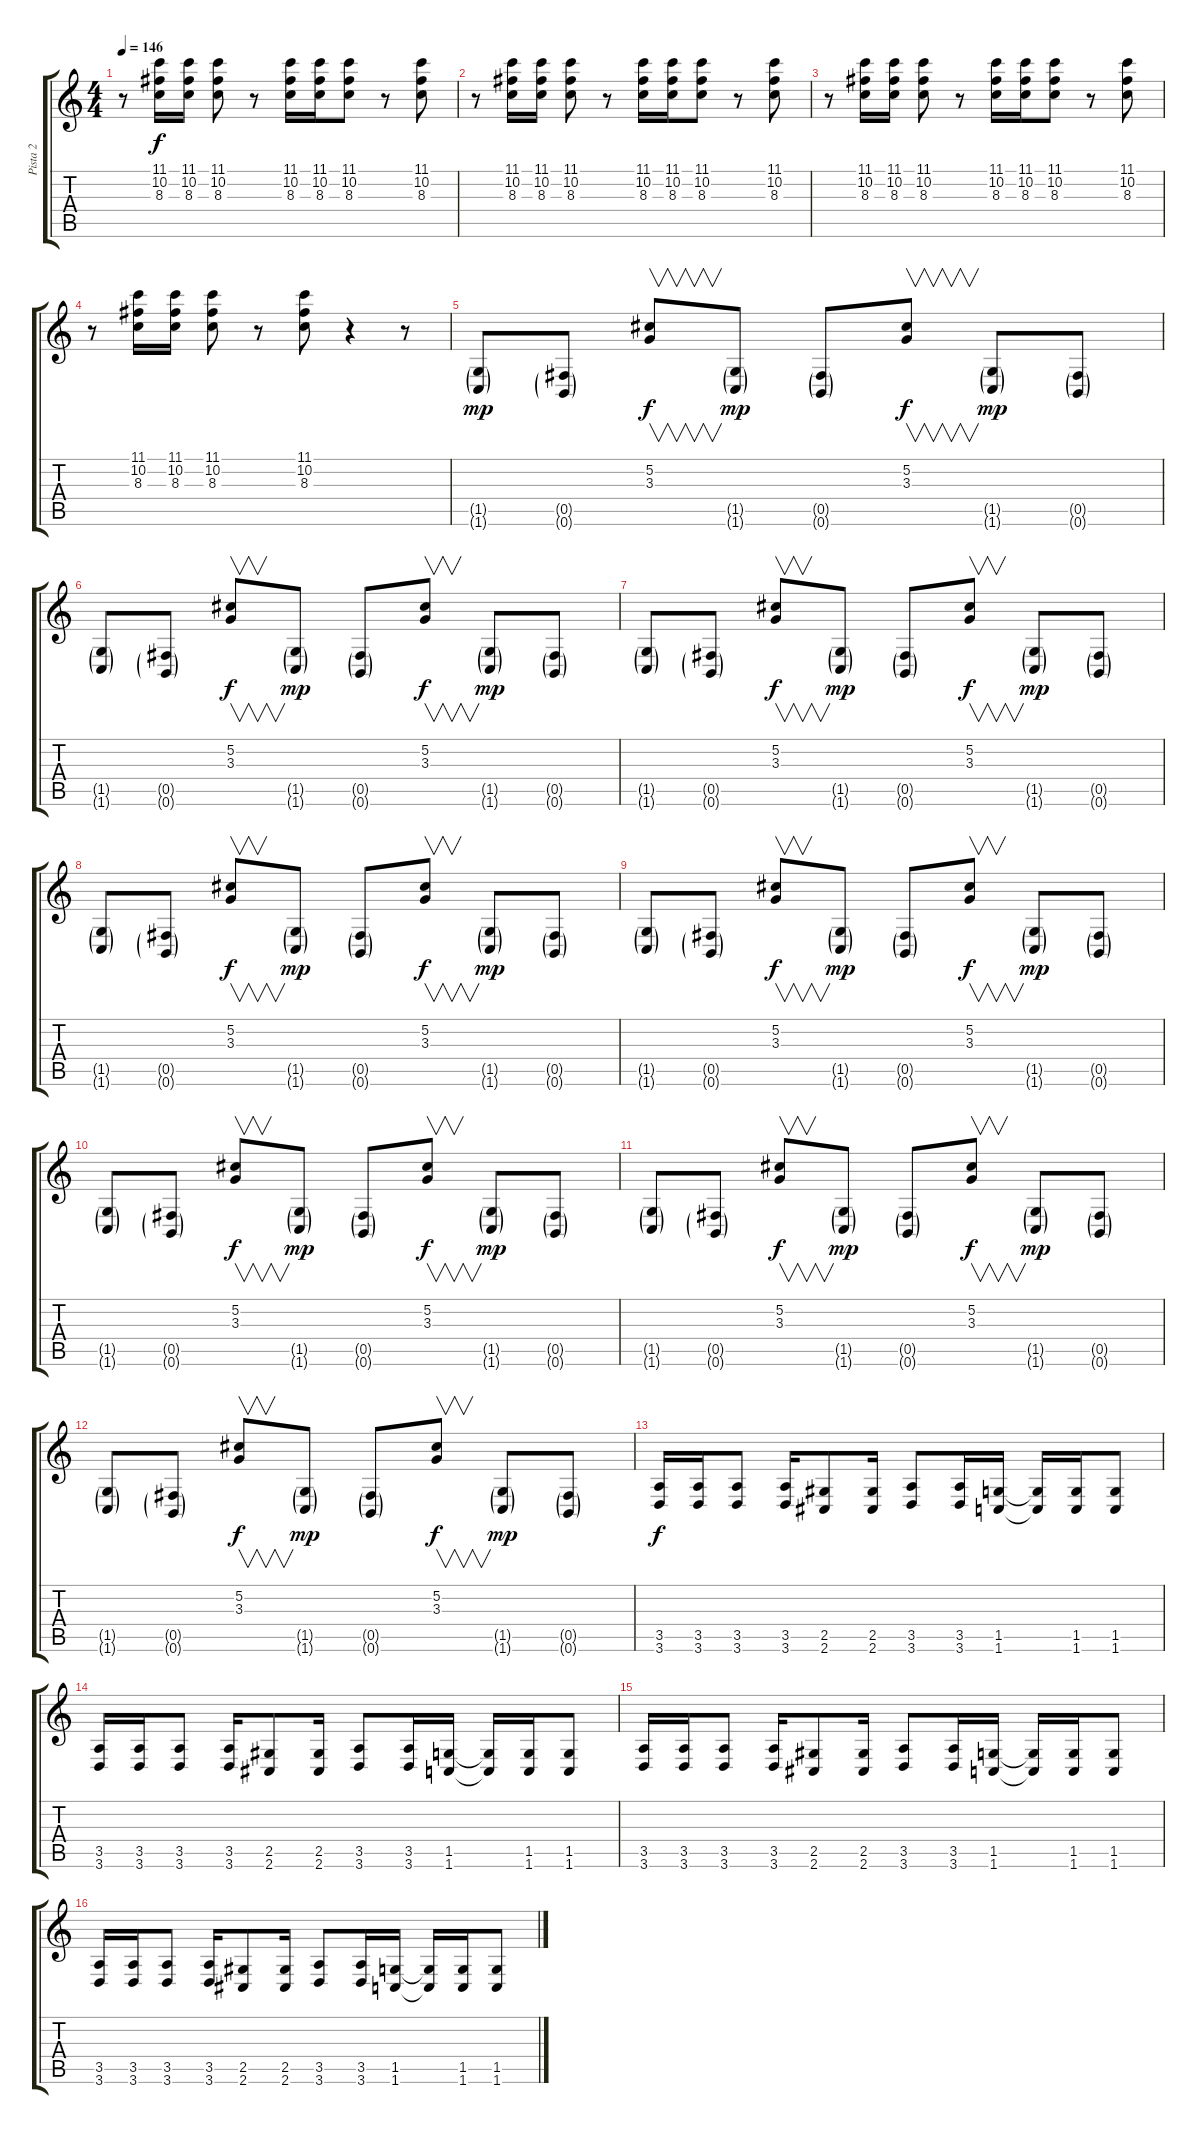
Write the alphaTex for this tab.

\track ("Pista 2" "Pista 2") {instrument distortionguitar}
\staff {score tabs}
\tuning (Db4 Ab3 E3 B2 Gb2 B1) {hide}
\ts (4 4)
\tempo 146
\clef g2
\ks c
r.8{dy f} (11.1 10.2 8.3).16 (11.1 10.2 8.3).16 (11.1 10.2 8.3).8 r.8 (11.1 10.2 8.3).16 (11.1 10.2 8.3).16 (11.1 10.2 8.3).8 r.8 (11.1 10.2 8.3).8 |
r.8 (11.1 10.2 8.3).16 (11.1 10.2 8.3).16 (11.1 10.2 8.3).8 r.8 (11.1 10.2 8.3).16 (11.1 10.2 8.3).16 (11.1 10.2 8.3).8 r.8 (11.1 10.2 8.3).8 |
r.8 (11.1 10.2 8.3).16 (11.1 10.2 8.3).16 (11.1 10.2 8.3).8 r.8 (11.1 10.2 8.3).16 (11.1 10.2 8.3).16 (11.1 10.2 8.3).8 r.8 (11.1 10.2 8.3).8 |
r.8 (11.1 10.2 8.3).16 (11.1 10.2 8.3).16 (11.1 10.2 8.3).8 r.8 (11.1 10.2 8.3).8 r.4 r.8 |
(1.5{g} 1.6{g}).8{dy mp} (0.5{g} 0.6{g}).8 (5.2 3.3).8{v dy f} (1.5{g} 1.6{g}).8{dy mp} (0.5{g} 0.6{g}).8 (5.2 3.3).8{v dy f} (1.5{g} 1.6{g}).8{dy mp} (0.5{g} 0.6{g}).8 |
(1.5{g} 1.6{g}).8 (0.5{g} 0.6{g}).8 (5.2 3.3).8{v dy f} (1.5{g} 1.6{g}).8{dy mp} (0.5{g} 0.6{g}).8 (5.2 3.3).8{v dy f} (1.5{g} 1.6{g}).8{dy mp} (0.5{g} 0.6{g}).8 |
(1.5{g} 1.6{g}).8 (0.5{g} 0.6{g}).8 (5.2 3.3).8{v dy f} (1.5{g} 1.6{g}).8{dy mp} (0.5{g} 0.6{g}).8 (5.2 3.3).8{v dy f} (1.5{g} 1.6{g}).8{dy mp} (0.5{g} 0.6{g}).8 |
(1.5{g} 1.6{g}).8 (0.5{g} 0.6{g}).8 (5.2 3.3).8{v dy f} (1.5{g} 1.6{g}).8{dy mp} (0.5{g} 0.6{g}).8 (5.2 3.3).8{v dy f} (1.5{g} 1.6{g}).8{dy mp} (0.5{g} 0.6{g}).8 |
(1.5{g} 1.6{g}).8 (0.5{g} 0.6{g}).8 (5.2 3.3).8{v dy f} (1.5{g} 1.6{g}).8{dy mp} (0.5{g} 0.6{g}).8 (5.2 3.3).8{v dy f} (1.5{g} 1.6{g}).8{dy mp} (0.5{g} 0.6{g}).8 |
(1.5{g} 1.6{g}).8 (0.5{g} 0.6{g}).8 (5.2 3.3).8{v dy f} (1.5{g} 1.6{g}).8{dy mp} (0.5{g} 0.6{g}).8 (5.2 3.3).8{v dy f} (1.5{g} 1.6{g}).8{dy mp} (0.5{g} 0.6{g}).8 |
(1.5{g} 1.6{g}).8 (0.5{g} 0.6{g}).8 (5.2 3.3).8{v dy f} (1.5{g} 1.6{g}).8{dy mp} (0.5{g} 0.6{g}).8 (5.2 3.3).8{v dy f} (1.5{g} 1.6{g}).8{dy mp} (0.5{g} 0.6{g}).8 |
(1.5{g} 1.6{g}).8 (0.5{g} 0.6{g}).8 (5.2 3.3).8{v dy f} (1.5{g} 1.6{g}).8{dy mp} (0.5{g} 0.6{g}).8 (5.2 3.3).8{v dy f} (1.5{g} 1.6{g}).8{dy mp} (0.5{g} 0.6{g}).8 |
(3.5 3.6).16{dy f} (3.5 3.6).16 (3.5 3.6).8 (3.5 3.6).16 (2.5 2.6).8 (2.5 2.6).16 (3.5 3.6).8 (3.5 3.6).16 (1.5 1.6).16 (1.5{t} 1.6{t}).16 (1.5 1.6).16 (1.5 1.6).8 |
(3.5 3.6).16 (3.5 3.6).16 (3.5 3.6).8 (3.5 3.6).16 (2.5 2.6).8 (2.5 2.6).16 (3.5 3.6).8 (3.5 3.6).16 (1.5 1.6).16 (1.5{t} 1.6{t}).16 (1.5 1.6).16 (1.5 1.6).8 |
(3.5 3.6).16 (3.5 3.6).16 (3.5 3.6).8 (3.5 3.6).16 (2.5 2.6).8 (2.5 2.6).16 (3.5 3.6).8 (3.5 3.6).16 (1.5 1.6).16 (1.5{t} 1.6{t}).16 (1.5 1.6).16 (1.5 1.6).8 |
(3.5 3.6).16 (3.5 3.6).16 (3.5 3.6).8 (3.5 3.6).16 (2.5 2.6).8 (2.5 2.6).16 (3.5 3.6).8 (3.5 3.6).16 (1.5 1.6).16 (1.5{t} 1.6{t}).16 (1.5 1.6).16 (1.5 1.6).8
